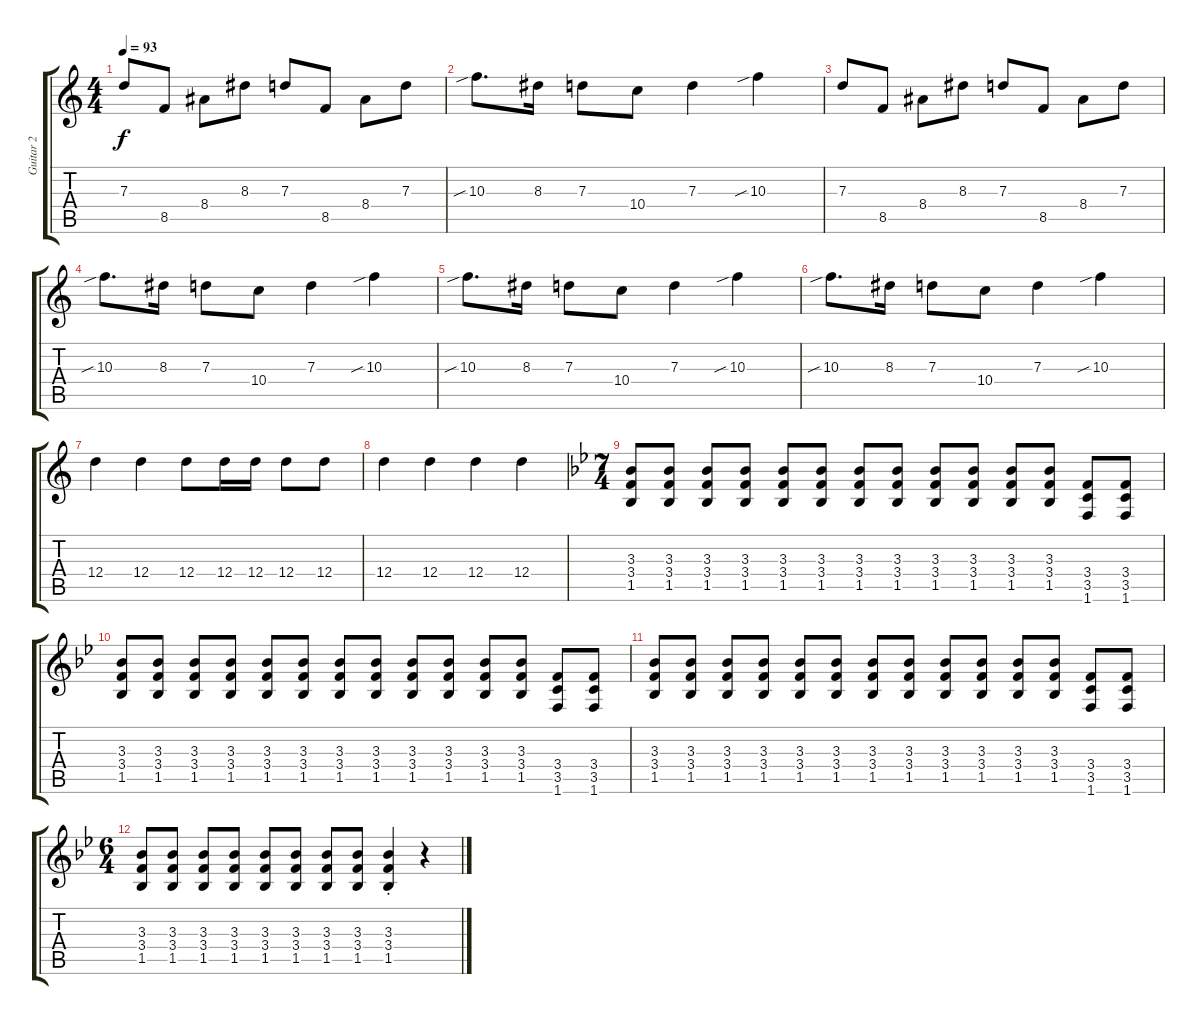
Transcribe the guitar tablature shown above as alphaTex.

\track ("Guitar 2" "Guitar 2") {instrument distortionguitar}
\staff {score tabs}
\tuning (E4 B3 G3 D3 A2 E2) {hide}
\ts (4 4)
\tempo 93
\clef g2
\ks c
7.3.8{dy f} 8.5.8 8.4.8 8.3.8 7.3.8 8.5.8 8.4.8 7.3.8 |
10.3{sib}.8{d} 8.3.16 7.3.8 10.4.8 7.3.4 10.3{sib}.4 |
7.3.8 8.5.8 8.4.8 8.3.8 7.3.8 8.5.8 8.4.8 7.3.8 |
10.3{sib}.8{d} 8.3.16 7.3.8 10.4.8 7.3.4 10.3{sib}.4 |
10.3{sib}.8{d} 8.3.16 7.3.8 10.4.8 7.3.4 10.3{sib}.4 |
10.3{sib}.8{d} 8.3.16 7.3.8 10.4.8 7.3.4 10.3{sib}.4 |
12.4.4 12.4.4 12.4.8 12.4.16 12.4.16 12.4.8 12.4.8 |
12.4.4 12.4.4 12.4.4 12.4.4 |
\ts (7 4)
\ks bb
(3.3 3.4 1.5).8 (3.3 3.4 1.5).8 (3.3 3.4 1.5).8 (3.3 3.4 1.5).8 (3.3 3.4 1.5).8 (3.3 3.4 1.5).8 (3.3 3.4 1.5).8 (3.3 3.4 1.5).8 (3.3 3.4 1.5).8 (3.3 3.4 1.5).8 (3.3 3.4 1.5).8 (3.3 3.4 1.5).8 (3.4 3.5 1.6).8 (3.4 3.5 1.6).8 |
(3.3 3.4 1.5).8 (3.3 3.4 1.5).8 (3.3 3.4 1.5).8 (3.3 3.4 1.5).8 (3.3 3.4 1.5).8 (3.3 3.4 1.5).8 (3.3 3.4 1.5).8 (3.3 3.4 1.5).8 (3.3 3.4 1.5).8 (3.3 3.4 1.5).8 (3.3 3.4 1.5).8 (3.3 3.4 1.5).8 (3.4 3.5 1.6).8 (3.4 3.5 1.6).8 |
(3.3 3.4 1.5).8 (3.3 3.4 1.5).8 (3.3 3.4 1.5).8 (3.3 3.4 1.5).8 (3.3 3.4 1.5).8 (3.3 3.4 1.5).8 (3.3 3.4 1.5).8 (3.3 3.4 1.5).8 (3.3 3.4 1.5).8 (3.3 3.4 1.5).8 (3.3 3.4 1.5).8 (3.3 3.4 1.5).8 (3.4 3.5 1.6).8 (3.4 3.5 1.6).8 |
\ts (6 4)
(3.3 3.4 1.5).8 (3.3 3.4 1.5).8 (3.3 3.4 1.5).8 (3.3 3.4 1.5).8 (3.3 3.4 1.5).8 (3.3 3.4 1.5).8 (3.3 3.4 1.5).8 (3.3 3.4 1.5).8 (3.3{st} 3.4{st} 1.5{st}).4 r.4
